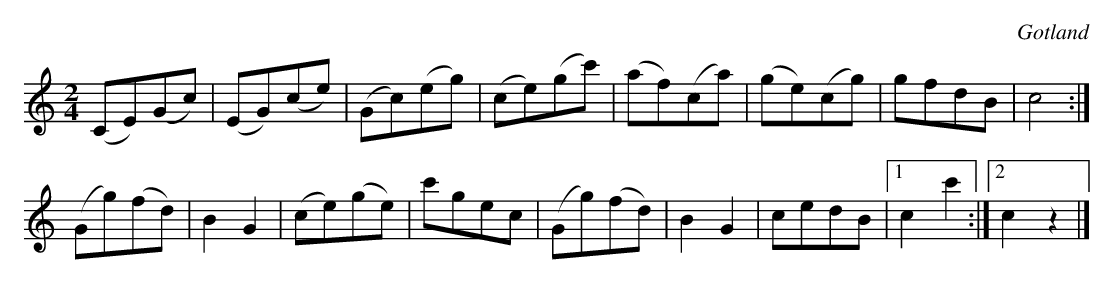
X:1
T:
O:Gotland
M:2/4
L:1/8
K:C
(CE)(Gc)|(EG)(ce)|(Gc)(eg)|(ce)(gc')|(af)(ca)|(ge)(cg)|gfdB|c4:|
(Gg)(fd)|B2G2|(ce)(ge)|c'gec|(Gg)(fd)|B2 G2|cedB|1 c2 c'2:|2 c2 z2|]
